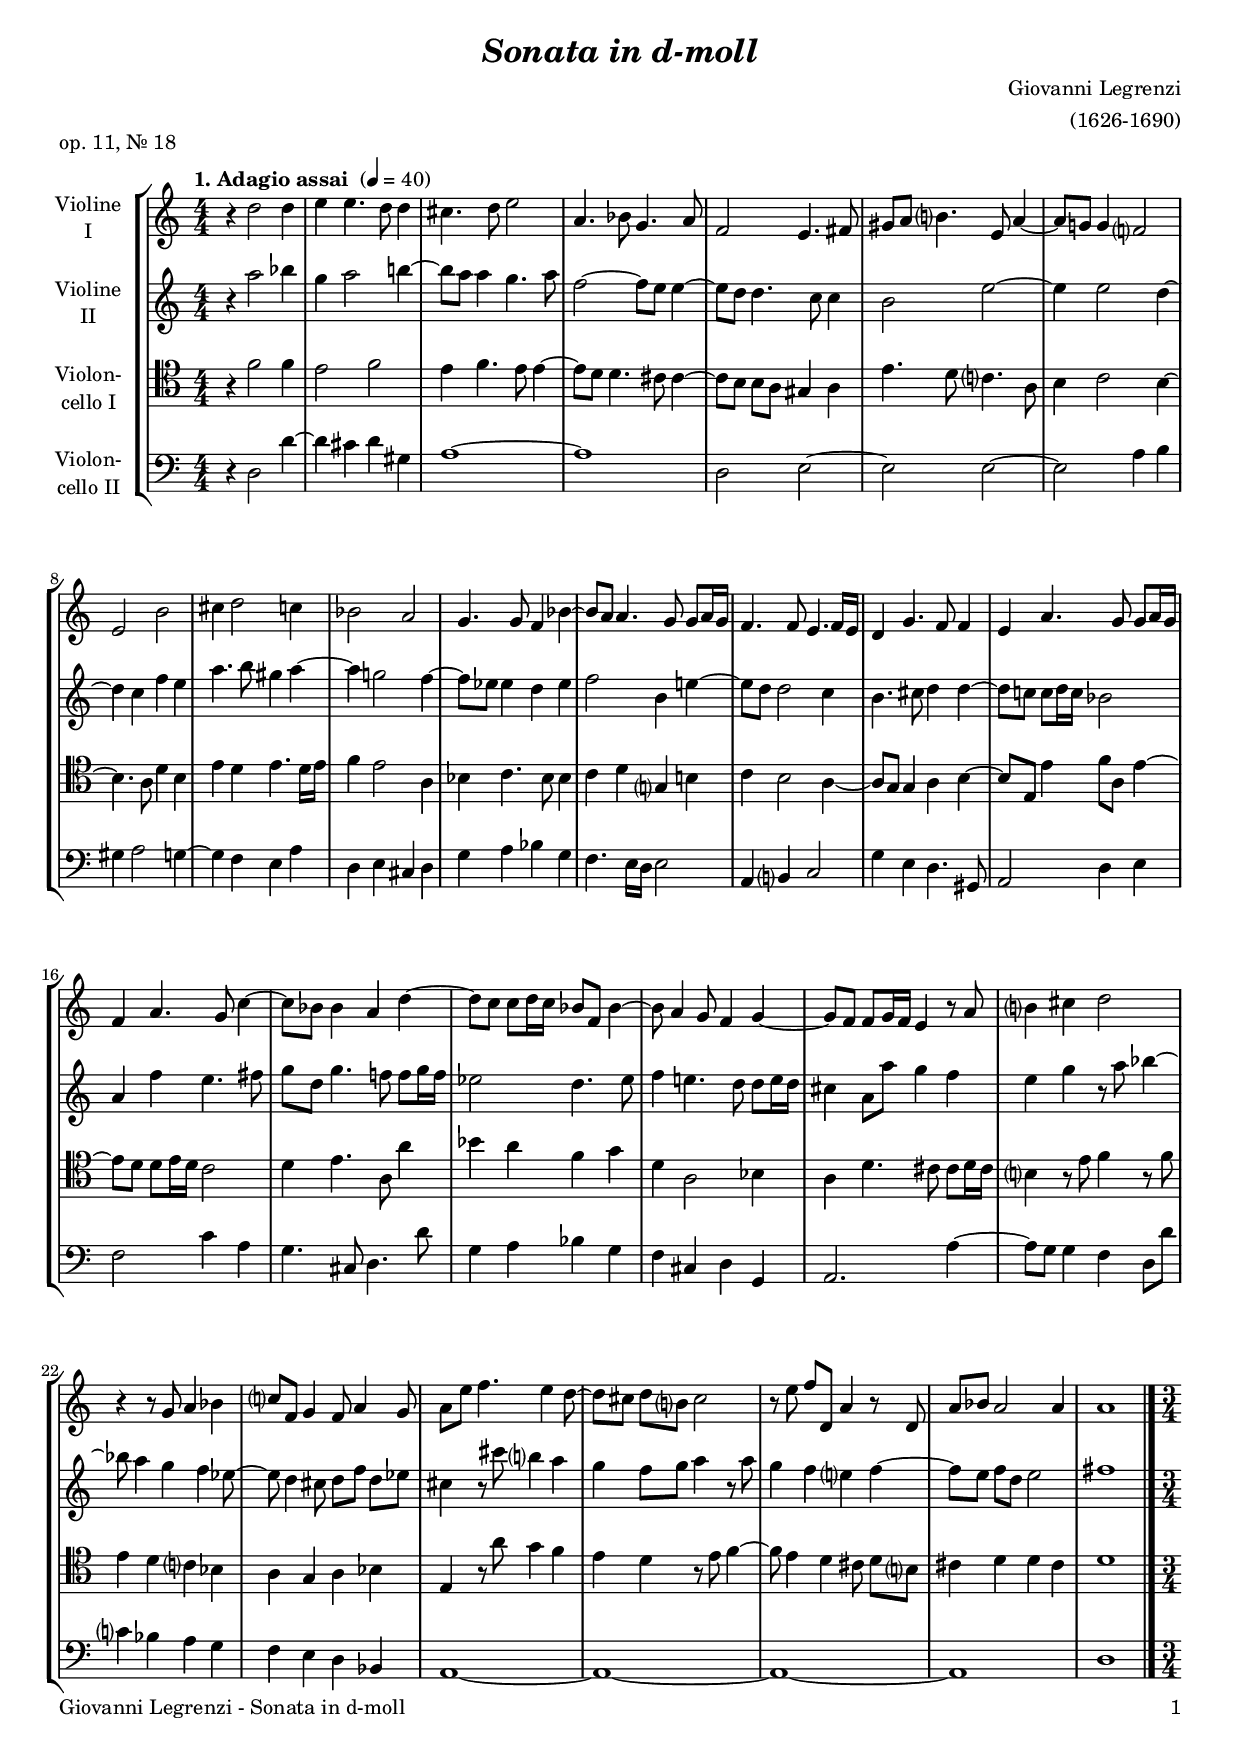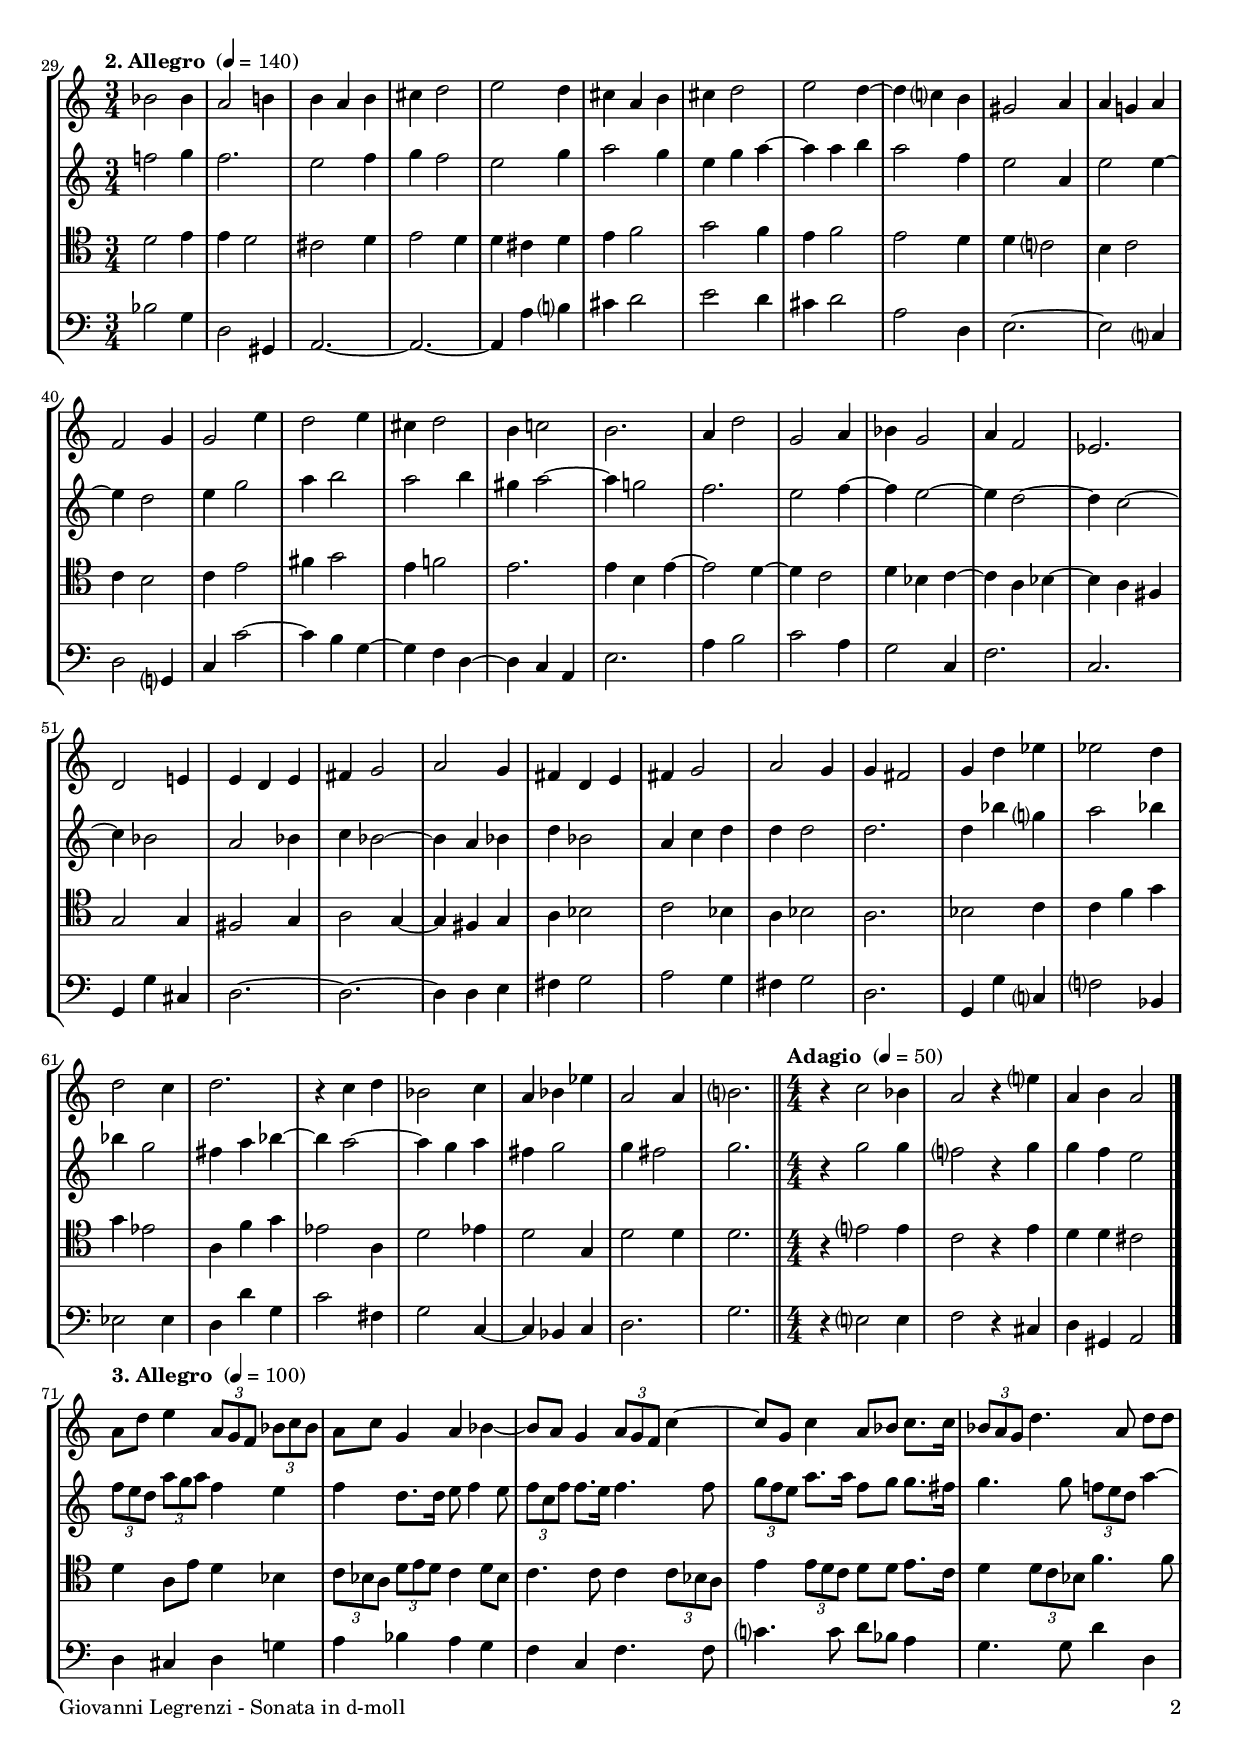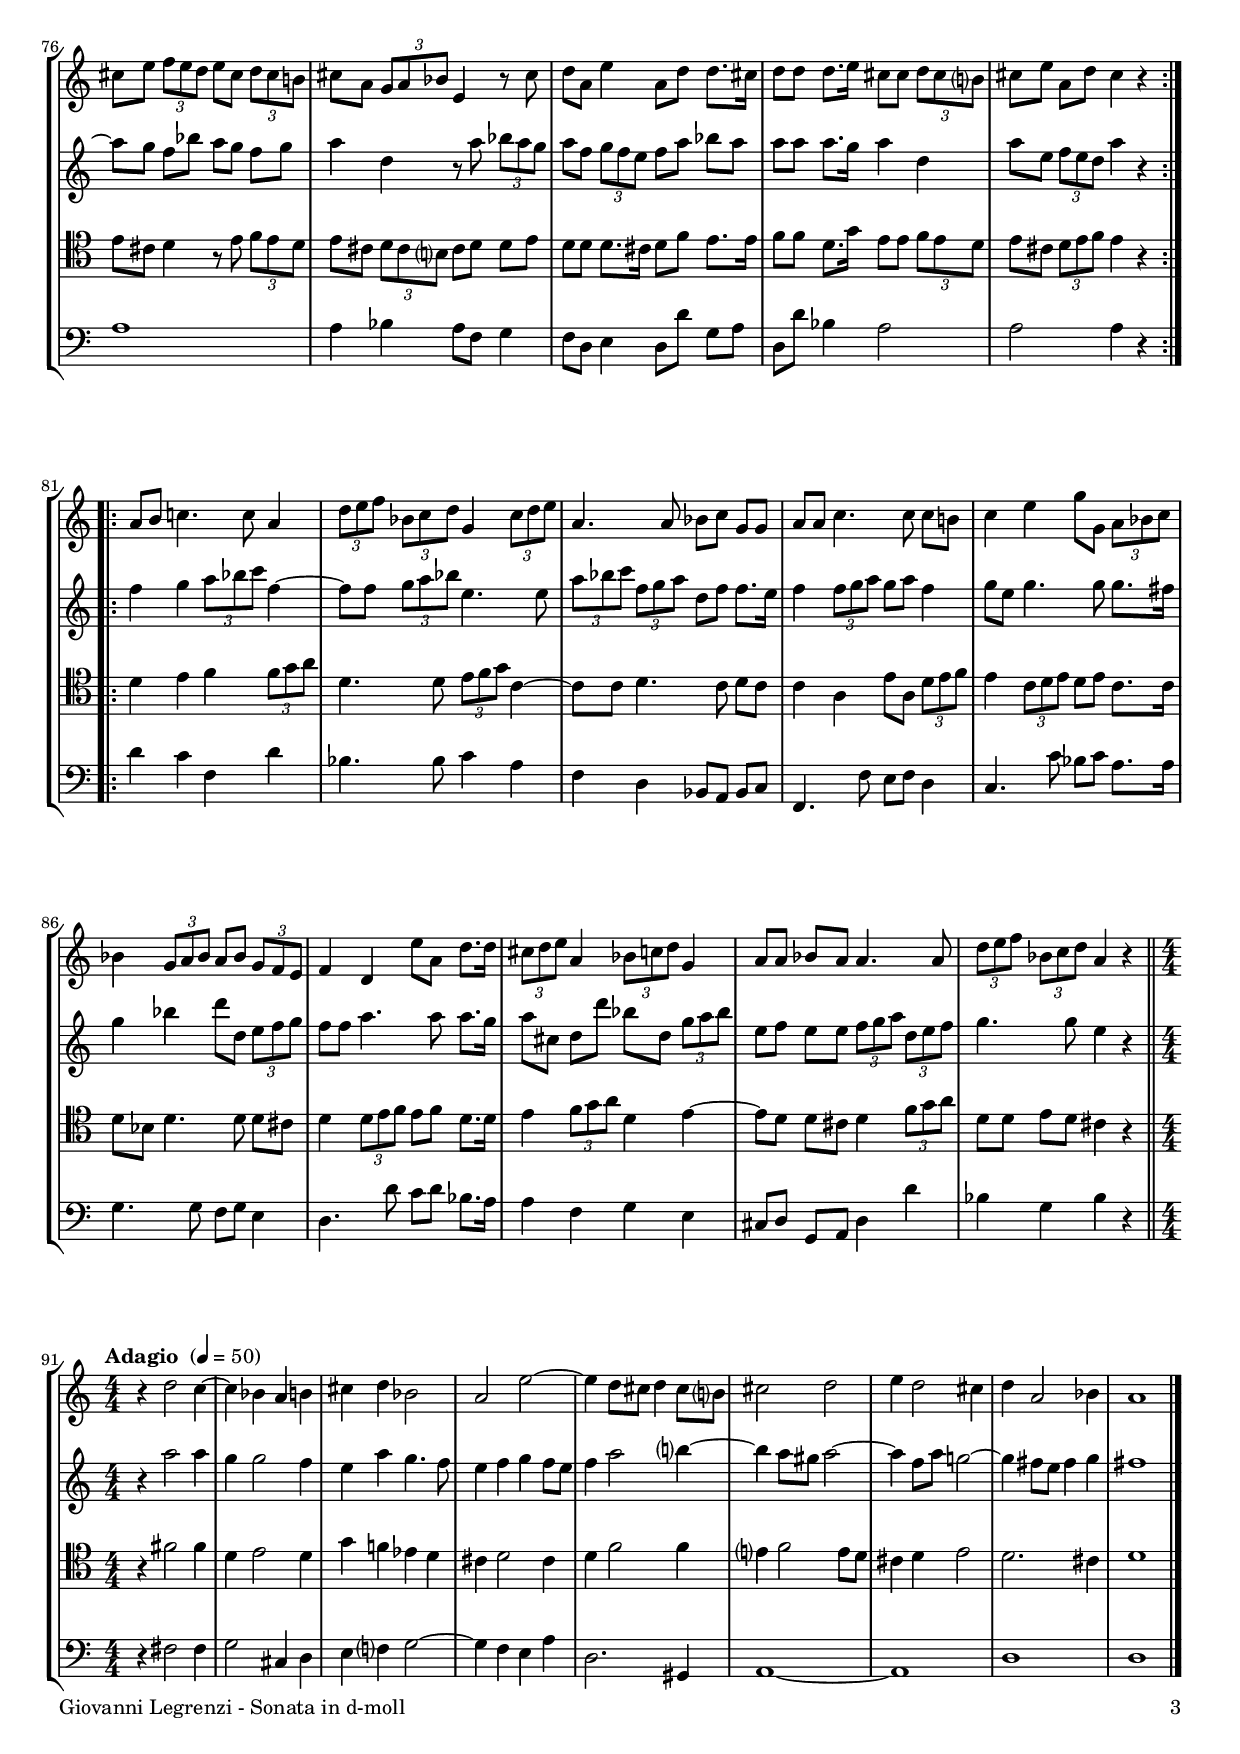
\version "2.20.2"
\include "deutsch.ly"

#(set-global-staff-size 17.75)

\header {
  title     = \markup \bold \italic "Sonata in d-moll"
  composer  = "Giovanni Legrenzi"
  arranger  = "(1626-1690)"
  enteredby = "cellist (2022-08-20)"
  piece     = "op. 11, Nr. 18"
}

voiceconsts = {
  \key a \minor
  \time 4/4
  \clef "treble"
  \numericTimeSignature
  \compressEmptyMeasures
  % Set default beaming for all staves
  \set Timing.beamExceptions = #'()
  \set Timing.baseMoment     = #(ly:make-moment 1 4)
  \set Timing.beatStructure  = #'(1 1 1 1)
}

micl = "clarinet"
mifl = "flute"
miob = "oboe"
mifh = "french horn"
misx = "tenor sax"
mist = "string ensemble 1"
mivl = "violin"
miba = "cello"
mipz = "pizzicato strings"

introa = {           \tempo "1. Adagio assai " 4=40 }
introb = { \break    \tempo "2. Allegro "      4=140 \time 3/4 }
adagio = { \bar "||" \tempo "Adagio "          4=50  \time 4/4 }
introc = { \break    \tempo "3. Allegro "      4=100
           % Set default beaming for all staves
	   \set Timing.beamExceptions = #'()
	   \set Timing.baseMoment     = #(ly:make-moment 1 4)
	   \set Timing.beatStructure  = #'(1 1 1 1)
	 }

va = \relative c'' {
  \voiceconsts

  \introa
  r4 d2 d4
  e e4. d8 d4
  cis4. d8 e2
  a,4. b8 g4. a8
  f2 e4. fis8

  gis a h?4. e,8 a4~
  a8 g! g4 f?2
  e h'
  cis4 d2 c4
  b2 a

  g4. g8 f4 b~
  b8 a a4. g8 g a16 g
  f4. f8 e4. f16 e
  d4 g4. f8 f4
  e a4. g8 g a16 g

  f4 a4. g8 c4~
  c8 b b4 a d~
  d8 c c d16 c b8 f b4~
  b8 a4 g8 f4 g~

  g8 f f g16 f e4 r8 a
  h?4 cis d2
  r4 r8 g, a4 b
  c?8 f, g4 f8 a4 g8

  a e' f4. e4 d8~
  d cis d h? cis2
  r8 e f d, a'4 r8 d,
  a' b a2 a4
  a1 \bar "|."

  \introb
  b2 b4
  a2 h!4
  h a h
  cis d2
  e d4
  cis a h
  cis d2

  e d4~
  d c? h
  gis2 a4
  a g! a
  f2 g4
  g2 e'4
  d2 e4

  cis d2
  h4 c!2
  h2.
  a4 d2
  g, a4
  b g2
  a4 f2

  es2.
  d2 e!4
  e d e
  fis g2
  a g4
  fis d e
  fis g2

  a g4
  g fis2
  g4 d' es
  es2 d4
  d2 c4
  d2.
  r4 c d

  b2 c4
  a b es
  a,2 a4
  h?2. \adagio
  r4 c2 b4
  a2 r4 e'?
  a, h a2 \bar "|."

  \introc
  \repeat volta 2 {
    a8 d e4 \tuplet 3/2 4 { a,8 g f b c b }
    a c g4 a b~
    b8 a g4 \tuplet 3/2 4 { a8 g f } c'4~

    c8 g c4 a8 b c8. c16
    \tuplet 3/2 4 { b8 a g } d'4. a8 d d
    cis e \tuplet 3/2 4 { f e d } e cis \tuplet 3/2 4 { d cis h! }

    cis a \tuplet 3/2 4 { g a b } e,4 r8 cis'
    d a e'4 a,8 d d8. cis16
    d8 d d8. e16 cis8 cis \tuplet 3/2 4 { d cis h? }

    cis e a, d cis4 r
  }
  \repeat volta 2 {
    a8 h c!4. c8 a4
    \tuplet 3/2 4 { d8 e f b, c d } g,4 \tuplet 3/2 4 { c8 d e }
    a,4. a8 b c g g

    a a c4. c8 c h!
    c4 e g8 g, \tuplet 3/2 4 { a b c }
    b4 \tuplet 3/2 4 { g8 a b } a b \tuplet 3/2 4 { g f e }

    f4 d e'8 a, d8. d16
    \tuplet 3/2 4 { cis8 d e } a,4 \tuplet 3/2 4 { b8 c d } g,4
    a8 a b a a4. a8

    \tuplet 3/2 4 { d e f b, c d } a4 r
  } \adagio
  r d2 c4~
  c b a h
  cis d b2

  a e'~
  e4 d8 cis d4 cis8 h?
  cis2 d
  e4 d2 cis4
  d a2 b4
  a1 \bar "|."
}

vb = \relative c''' {
  \voiceconsts

  \introa
  r4 a2 b4
  g a2 h!4~
  h8 a a4 g4. a8
  f2~ f8 e e4~
  e8 d d4. c8 c4

  h2 e~
  e4 e2 d4~
  d c f e
  a4. h8 gis4 a~
  a g!2 f4~

  f8 es es4 d es
  f2 h,4 e!~
  e8 d d2 c4
  h4. cis8 d4 d~
  d8 c! c d16 c b2

  a4 f' e4. fis8
  g d g4. f!8 f g16 f
  es2 d4. es8
  f4 e!4. d8 d e16 d

  cis4 a8 a' g4 f
  e g r8 a b4~
  b8 a4 g f es8~
  es d4 cis8 d f d es

  cis4 r8 cis' h?4 a
  g f8 g a4 r8 a
  g4 f e? f~
  f8 e f d e2
  fis1 \bar "|."

  \introb
  f!2 g4
  f2.
  e2 f4
  g f2
  e g4
  a2 g4
  e g a~

  a a h
  a2 f4
  e2 a,4
  e'2 e4~
  e d2
  e4 g2
  a4 h2

  a h4
  gis a2~
  a4 g!2
  f2.
  e2 f4~
  f e2~
  e4 d2~

  d4 c2~
  c4 b2
  a b4
  c b2~
  b4 a b
  d b2
  a4 c d

  d d2
  d2.
  d4 b' g?
  a2 b4
  b g2
  fis4 a b~
  b a2~

  a4 g a
  fis g2
  g4 fis2
  g2. \adagio
  r4 g2 g4
  f?2 r4 g
  g f e2 \bar "|."
  
  \introc
  \repeat volta 2 {
    \tuplet 3/2 4 { f8 e d a' g a } f4 e
    f d8. d16 e8 f4 e8
    \tuplet 3/2 4 { f c f } f8. e16 f4. f8

    \tuplet 3/2 4 { g f e } a8. a16 f8 g g8. fis16
    g4. g8 \tuplet 3/2 4 { f! e d } a'4~
    a8 g f b a g f g

    a4 d, r8 a' \tuplet 3/2 4 { b a g }
    a f \tuplet 3/2 4 { g f e } f a b a
    a a a8. g16 a4 d,

    a'8 e \tuplet 3/2 4 { f e d } a'4 r
  }
  \repeat volta 2 {
    f g \tuplet 3/2 4 { a8 b c } f,4~
    f8 f \tuplet 3/2 4 { g a b } e,4. e8
    \tuplet 3/2 4 { a b c f, g a } d, f f8. e16

    f4 \tuplet 3/2 4 { f8 g a } g a f4
    g8 e g4. g8 g8. fis16
    g4 b d8 d, \tuplet 3/2 4 { e f g }
    
    f f a4. a8 a8. g16
    a8 cis, d d' b d, \tuplet 3/2 4 { g a b }
    e, f e e \tuplet 3/2 4 { f g a d, e f }

    g4. g8 e4 r
  } \adagio
  r a2 a4
  g g2 f4
  e a g4. f8
  e4 f g f8 e

  f4 a2 h?4~
  h a8 gis a2~
  a4 f8 a g!2~
  g4 fis8 e fis4 g
  fis1 \bar "|."
}

vc = \relative c' {
  \voiceconsts
  \clef "tenor"
  
  \introa
  r4 f2 f4
  e2 f
  e4 f4. e8 e4~
  e8 d d4. cis8 cis4~
  cis8 h h a gis4 a

  e'4. d8 c?4. a8
  h4 c2 h4~
  h4. a8 d4 h
  e d e4. d16 e
  f4 e2 a,4

  b c4. b8 b4
  c4 d g,? h!
  c h2 a4~
  a8 g g4 a h~
  h8 e, e'4 f8 a, e'4~

  e8 d d e16 d c2
  d4 e4. a,8 a'4
  b a f g
  d a2 b4

  a d4. cis8 cis d16 cis
  h?4 r8 e f4 r8 f
  e4 d c? b
  a g a b

  e, r8 a' g4 f
  e d r8 e f4~
  f8 e4 d cis8 d h?
  cis4 d d cis
  d1 \bar "|."

  d2 e4
  e d2
  cis d4
  e2 d4
  d cis d
  e f2
  g f4

  e f2
  e d4
  d c?2
  h4 c2
  c4 h2
  c4 e2
  fis4 g2

  e4 f!2
  e2.
  e4 h e~
  e2 d4~
  d c2
  d4 b c~
  c a b~

  b a fis
  g2 g4
  fis2 g4
  a2 g4~
  g fis g
  a b2
  c b4

  a b2
  a2.
  b2 c4
  c f g
  g es2
  a,4 f' g
  es2 a,4

  d2 es4
  d2 g,4
  d'2 d4
  d2. \adagio
  r4 e?2 e4
  c2 r4 e
  d d cis2 \bar "|."

  \introc
  \repeat volta 2 {
    d4 a8 e' d4 b
    \tuplet 3/2 4 { c8 b a d e d } c4 d8 b
    c4. c8 c4 \tuplet 3/2 4 { c8 b a }

    e'4 \tuplet 3/2 4 { e8 d c } d d e8. c16
    d4 \tuplet 3/2 4 { d8 c b } f'4. f8
    e cis d4 r8 e \tuplet 3/2 4 { f e d }

    e cis \tuplet 3/2 4 {  d cis h? } cis d d e
    d d d8. cis16 d8 f e8. e16
    f8 f d8. g16 e8 e \tuplet 3/2 4 { f e d }

    e cis \tuplet 3/2 4 { d e f } e4 r
  }
  \repeat volta 2 {
    d e f \tuplet 3/2 4 { f8 g a }
    d,4. d8 \tuplet 3/2 4 { e f g } c,4~
    c8 c d4. c8 d c

    c4 a e'8 a, \tuplet 3/2 4 { d e f }
    e4 \tuplet 3/2 4 { c8 d e } d e c8. c16
    d8 b d4. d8 d cis

    d4 \tuplet 3/2 4 { d8 e f } e f d8. d16
    e4 \tuplet 3/2 4 { f8 g a } d,4 e~
    e8 d d cis d4 \tuplet 3/2 4 { f8 g a }

    d, d e d cis4 r
  } \adagio
  r fis2 fis4
  d e2 d4
  g f! es d
  cis d2 cis4

  d f2 f4
  e? f2 e8 d
  cis4 d e2
  d2. cis4
  d1 \bar "|."
}

vd = \relative c {
  \voiceconsts
  \clef "bass"
  
  \introa
  r4 d2 d'4~
  d cis d gis,
  a1~
  a
  d,2 e~

  e e~
  e a4 h
  gis a2 g4~
  g f e a
  d, e cis d

  g a b g
  f4. e16 d e2
  a,4 h? c2
  g'4 e d4. gis,8
  a2 d4 e

  f2 c'4 a
  g4. cis,8 d4. d'8
  g,4 a b g
  f cis d g,

  a2. a'4~
  a8 g g4 f d8 d'
  c?4 b a g
  f e d b

  a1~
  a~
  a~
  a
  d \bar "|."

  \introb
  b'2 g4
  d2 gis,4
  a2.~
  a~
  a4 a' h?
  cis d2
  e d4

  cis d2
  a
  d,4
  e2.~
  e2 c?4
  d2 g,?4
  c c'2~
  c4 h g~

  g f d~
  d c a
  e'2.
  a4 h2
  c a4
  g2 c,4
  f2.

  c
  g4 g' cis,
  d2.~
  d~
  d4 d e
  fis g2
  a g4

  fis g2
  d2.
  g,4 g' c,?
  f?2 b,4
  es2 es4
  d d' g,
  c2 fis,4

  g2 c,4~
  c b c
  d2.
  g \adagio
  r4 e?2 e4
  f2 r4 cis
  d gis, a2 \bar "|."

  \introc
  \repeat volta 2 {
    d4 cis d g!
    a b a g
    f c f4. f8

    c'?4. c8 d b a4
    g4. g8 d'4 d,
    a'1

    a4 b a8 f g4
    f8 d e4 d8 d' g, a
    d, d' b4 a2

    a a4 r
  }
  \repeat volta 2 {
    d c f, d'
    b4. b8 c4 a
    f d b8 a b c

    f,4. f'8 e f d4
    c4. c'8 b c a8. a16
    g4. g8 f g e4

    d4. d'8 c d b8. a16
    a4 f g e
    cis8 d g, a d4 d'

    b g b r
  } \adagio
  r fis2 fis4
  g2 cis,4 d
  e f? g2~
  g4 f e a

  d,2. gis,4
  a1~
  a
  d
  d \bar "|."
}


music = \new StaffGroup <<
      \new Staff {
	\set Staff.midiInstrument = \mivl
	\set Staff.instrumentName = \markup \center-column { "Violine" "I" }
	\transpose a a { \va }
      }

      \new Staff {
	\set Staff.midiInstrument = \mivl
	\set Staff.instrumentName = \markup \center-column { "Violine" "II" }
	\transpose a a { \vb }
      }
  
      \new Staff {
	\set Staff.midiInstrument = \miba
	\set Staff.instrumentName = \markup \center-column { "Violon-" "cello I" }
	\transpose a a { \vc }
      }

      \new Staff {
	\set Staff.midiInstrument = \miba
	\set Staff.instrumentName = \markup \center-column { "Violon-" "cello II" }
	\transpose a a { \vd }
      }
>>

\book {
   \paper {
    print-page-number = ##t
    print-first-page-number = ##t
    ragged-last-bottom = ##f
    oddHeaderMarkup = \markup \null
    evenHeaderMarkup = \markup \null
    oddFooterMarkup = \markup {
      \fill-line {
        \on-the-fly #print-page-number-check-first
        "Giovanni Legrenzi - Sonata in d-moll" \fromproperty #'page:page-number-string
      }
    }
    evenFooterMarkup = \oddFooterMarkup
  } \score {
    \music
    \layout {}
  }

  \score {
    \unfoldRepeats \music

    \midi {
      \context {
        \Score
      }
    }
  }
}